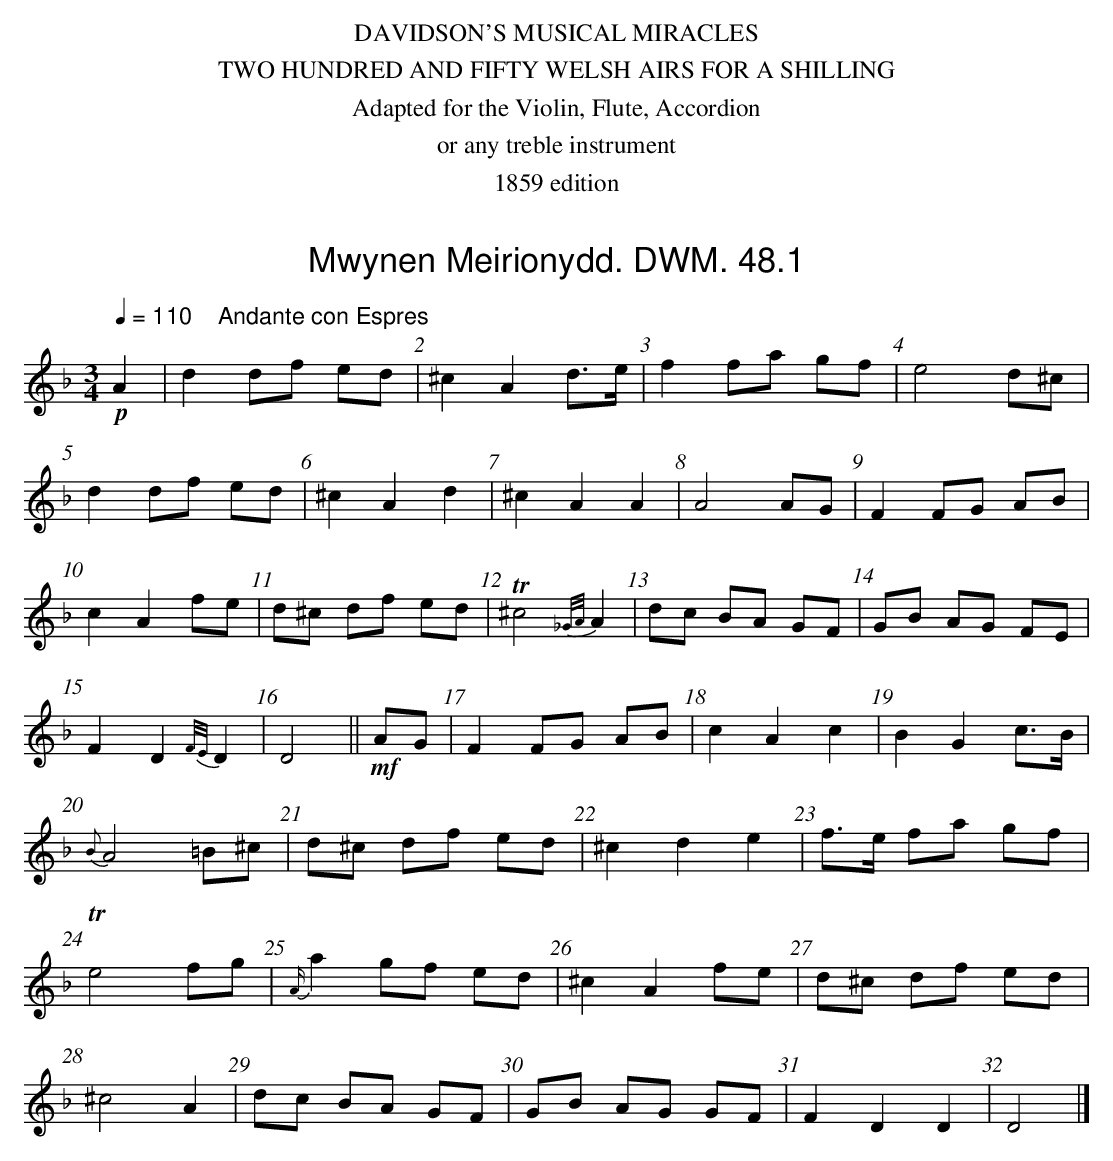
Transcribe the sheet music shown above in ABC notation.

X:1
T:Mwynen Meirionydd. DWM. 48.1
M:3/4
L:1/8
Q:1/4=110 "    Andante con Espres"
K:Dm
!p!A2|d2 df ed|^c2A2 d>e|f2 fa gf|e4 d^c|
d2 df ed|^c2A2 d2|^c2A2A2|A4 AG|F2 FG AB|
c2A2 fe|d^c df ed|T^c4 {_G/A/}A2|dc BA GF|GB AG FE|
F2D2 {F/E/}D2|D4||!mf!AG|F2 FG AB|c2A2c2|B2G2 c>B|
{B}A4 =B^c|d^c df ed|^c2d2e2|f>e fa gf|
Te4 fg|{A/}a2 gf ed|^c2A2 fe|d^c df ed|
^c4 A2|dc BA GF|GB AG GF|F2D2D2|D4|]
